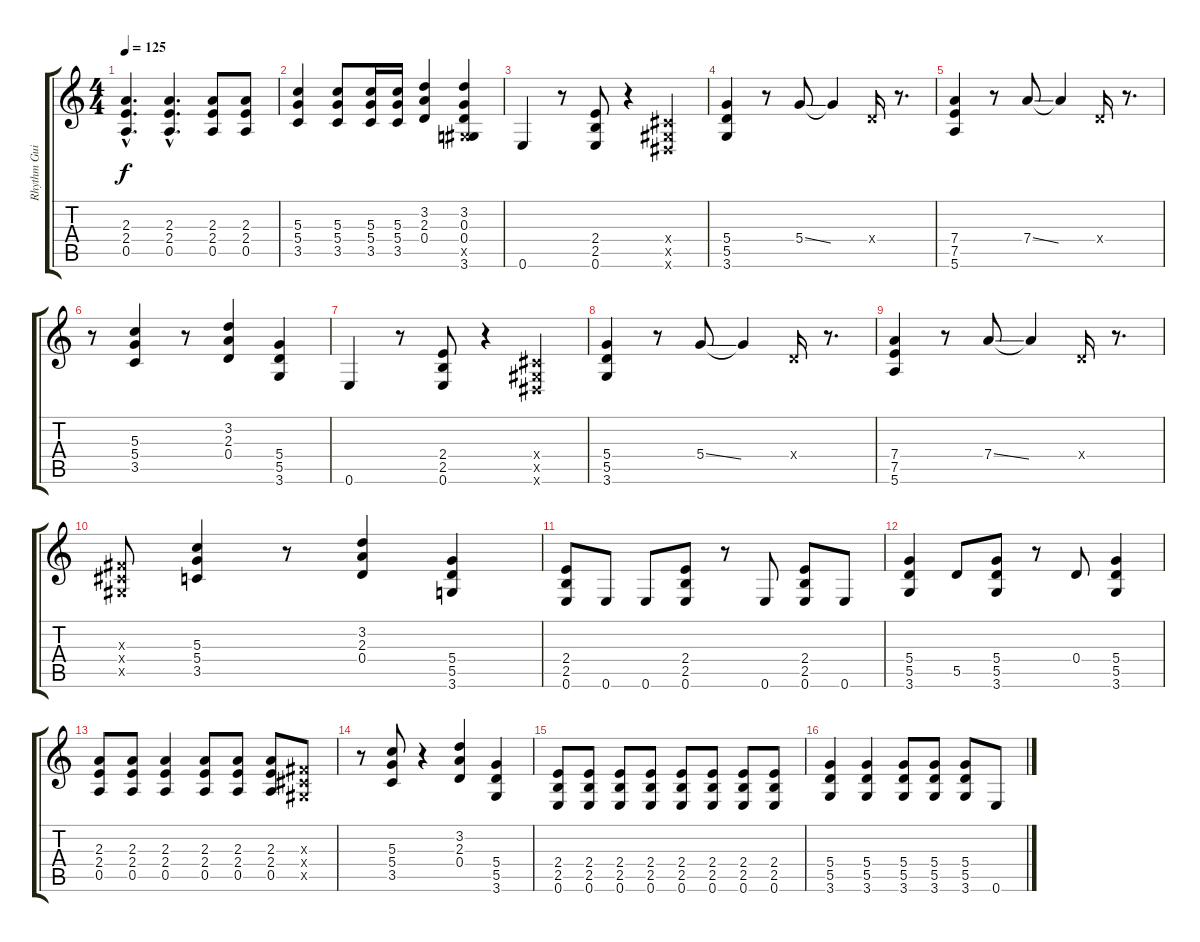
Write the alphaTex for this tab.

\track ("Rhythm Guitar" "Rhythm Gui") {instrument overdrivenguitar}
\staff {score tabs}
\tuning (E4 B3 G3 D3 A2 E2) {hide}
\ts (4 4)
\tempo 125
\clef g2
\ks c
(2.3{hac} 2.4{hac} 0.5{hac}).4{d dy f} (2.3{hac} 2.4{hac} 0.5{hac}).4{d} (2.3 2.4 0.5).8 (2.3 2.4 0.5).8 |
(5.3 5.4 3.5).4 (5.3 5.4 3.5).8 (5.3 5.4 3.5).16 (5.3 5.4 3.5).16 (3.2 2.3 0.4).4 (3.2 0.3 0.4 -1.5{x} 3.6).4 |
0.6.4 r.8 (2.4 2.5 0.6).8 r.4 (-1.4{x} -1.5{x} -1.6{x}).4 |
(5.4 5.5 3.6).4 r.8 5.4{ss}.8 5.4{t}.4 0.4{x}.16 r.8{d} |
(7.4 7.5 5.6).4 r.8 7.4{ss}.8 7.4{t}.4 0.4{x}.16 r.8{d} |
r.8 (5.3 5.4 3.5).4 r.8 (3.2 2.3 0.4).4 (5.4 5.5 3.6).4 |
0.6.4 r.8 (2.4 2.5 0.6).8 r.4 (-1.4{x} -1.5{x} -1.6{x}).4 |
(5.4 5.5 3.6).4 r.8 5.4{ss}.8 5.4{t}.4 0.4{x}.16 r.8{d} |
(7.4 7.5 5.6).4 r.8 7.4{ss}.8 7.4{t}.4 0.4{x}.16 r.8{d} |
(-1.3{x} -1.4{x} -1.5{x}).8 (5.3 5.4 3.5).4 r.8 (3.2 2.3 0.4).4 (5.4 5.5 3.6).4 |
(2.4 2.5 0.6).8 0.6.8 0.6.8 (2.4 2.5 0.6).8 r.8 0.6.8 (2.4 2.5 0.6).8 0.6.8 |
(5.4 5.5 3.6).4 5.5.8 (5.4 5.5 3.6).8 r.8 0.4.8 (5.4 5.5 3.6).4 |
(2.3 2.4 0.5).8 (2.3 2.4 0.5).8 (2.3 2.4 0.5).4 (2.3 2.4 0.5).8 (2.3 2.4 0.5).8 (2.3 2.4 0.5).8 (-1.3{x} -1.4{x} -1.5{x}).8 |
r.8 (5.3 5.4 3.5).8 r.4 (3.2 2.3 0.4).4 (5.4 5.5 3.6).4 |
(2.4 2.5 0.6).8 (2.4 2.5 0.6).8 (2.4 2.5 0.6).8 (2.4 2.5 0.6).8 (2.4 2.5 0.6).8 (2.4 2.5 0.6).8 (2.4 2.5 0.6).8 (2.4 2.5 0.6).8 |
(5.4 5.5 3.6).4 (5.4 5.5 3.6).4 (5.4 5.5 3.6).8 (5.4 5.5 3.6).8 (5.4 5.5 3.6).8 0.6.8
